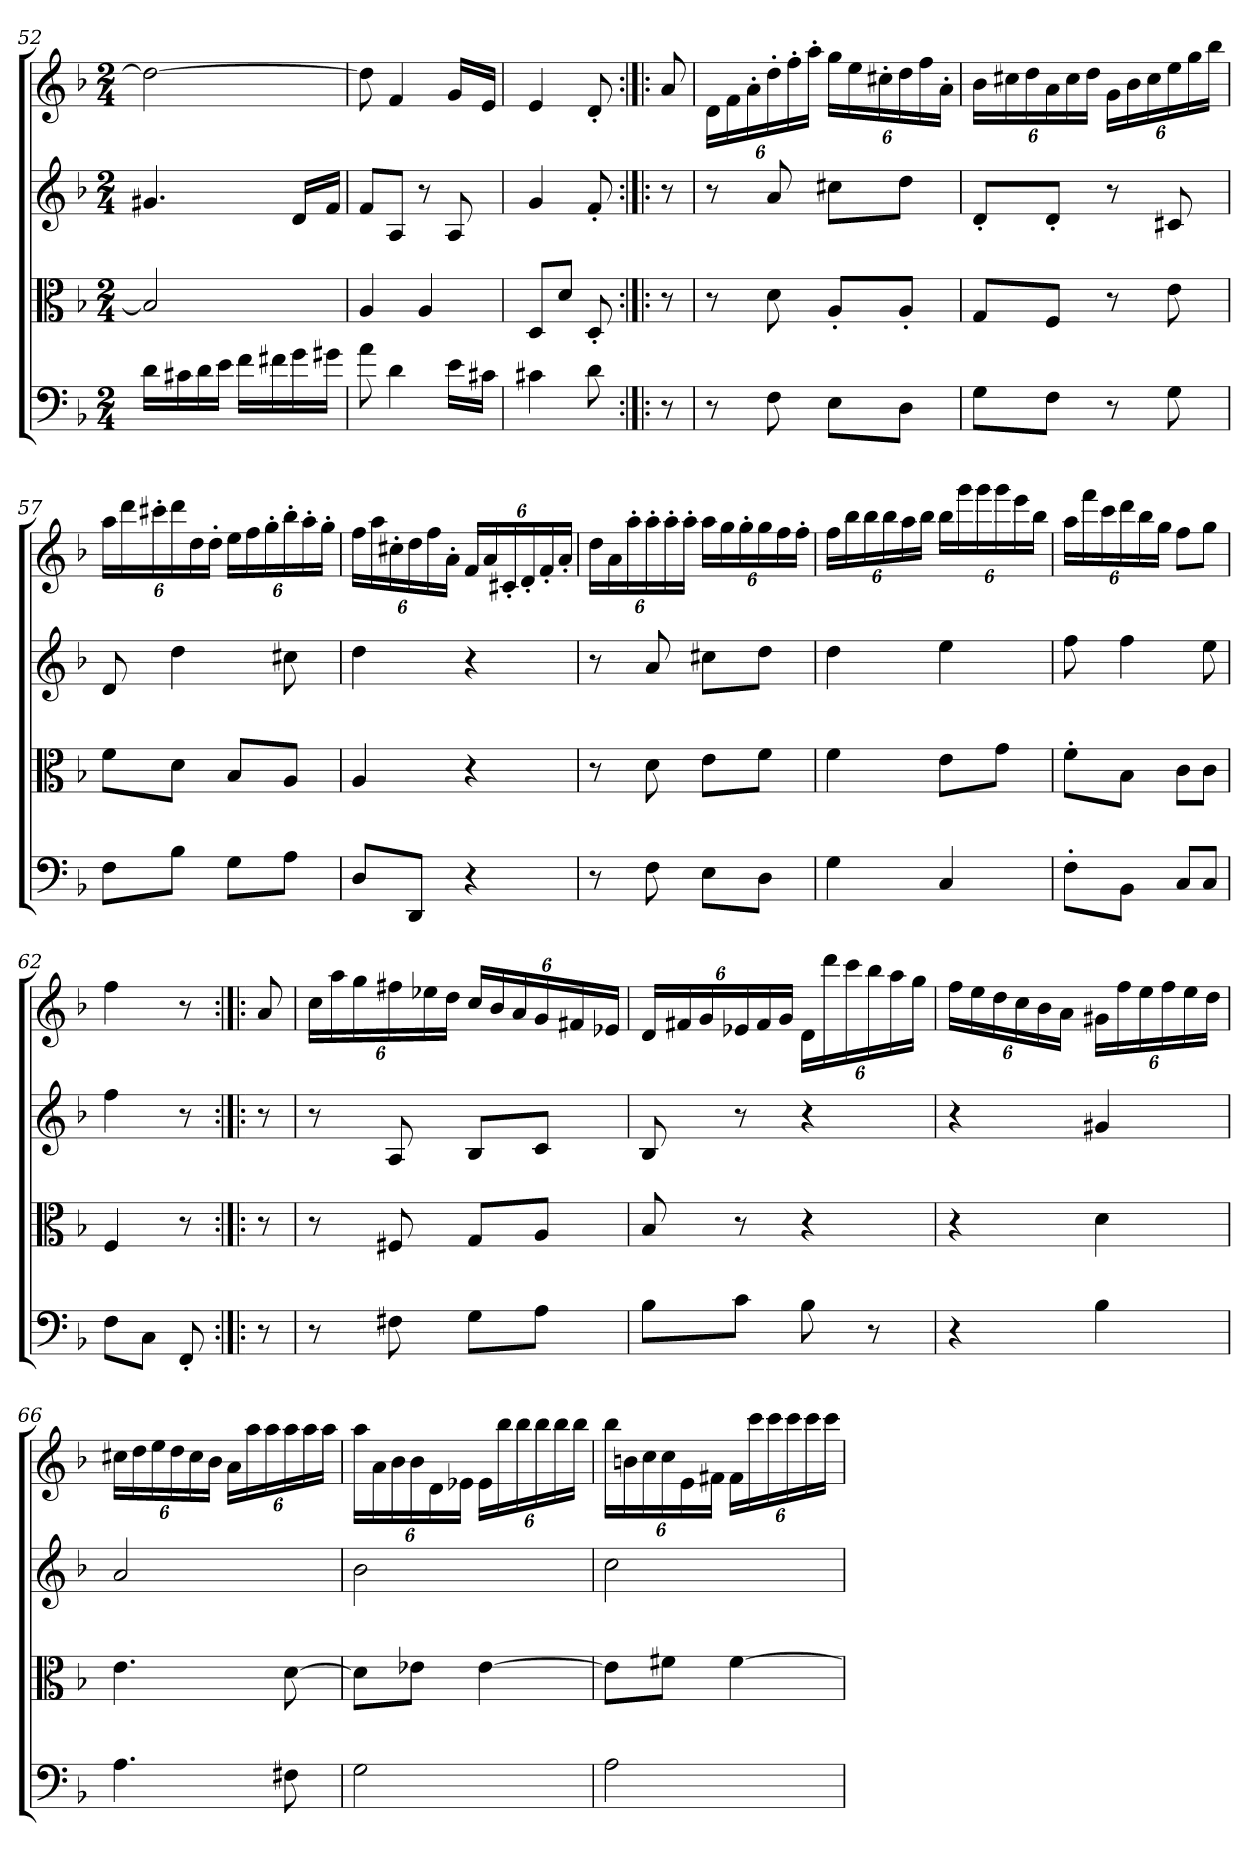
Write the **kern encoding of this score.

**kern	**kern	**kern	**kern
*part4	*part3	*part2	*part1
*staff4	*staff3	*staff2	*staff1
*clefF4	*clefC3	*clefG2	*clefG2
*k[b-]	*k[b-]	*k[b-]	*k[b-]
*d:	*d:	*d:	*d:
*M2/4	*M2/4	*M2/4	*M2/4
=52	=52	=52	=52
16d\LL	2B-/]	4.g#X/	2dd\_
16c#X\	.	.	.
16d\	.	.	.
16e\JJ	.	.	.
16f\LL	.	.	.
16f#X\	.	.	.
16g\	.	16d/LL	.
16g#X\JJ	.	16f/JJ	.
=53	=53	=53	=53
8a\	4A/	8f/L	8dd\]
4d\	.	8A/J	4f/
.	4A/	8r	.
16e\LL	.	8A/	16g/LL
16c#X\JJ	.	.	16e/JJ
=54	=54	=54	=54
4c#X\	8D/L	4g/	4e/
.	8d/J	.	.
8d\	8D'/	8f'/	8d'/
=:|!|:	=:|!|:	=:|!|:	=:|!|:
8r	8r	8r	8a/
=55	=55	=55	=55
8r	8r	8r	24d\LL
.	.	.	24f\
.	.	.	24a'\
8F\	8d\	8a/	24dd'\
.	.	.	24ff'\
.	.	.	24aa'\JJ
8E\L	8A'/L	8cc#X\L	24gg\LL
.	.	.	24ee\
.	.	.	24cc#X'\
8D\J	8A'/J	8dd\J	24dd\
.	.	.	24ff\
.	.	.	24a'\JJ
=56	=56	=56	=56
8G\L	8G/L	8d'/L	24b-\LL
.	.	.	24cc#X\
.	.	.	24dd\
8F\J	8F/J	8d'/J	24a\
.	.	.	24cc#\
.	.	.	24dd\JJ
8r	8r	8r	24g\LL
.	.	.	24b-\
.	.	.	24cc#\
8G\	8e\	8c#X/	24ee\
.	.	.	24gg\
.	.	.	24bb-\JJ
=57	=57	=57	=57
8F\L	8f\L	8d/	24aa\LL
.	.	.	24ddd\
.	.	.	24ccc#X'\
8B-\J	8d\J	4dd\	24ddd\
.	.	.	24dd\
.	.	.	24dd'\JJ
8G\L	8B-/L	.	24ee\LL
.	.	.	24ff\
.	.	.	24gg'\
8A\J	8A/J	8cc#X\	24bb-'\
.	.	.	24aa'\
.	.	.	24gg'\JJ
=58	=58	=58	=58
8D/L	4A/	4dd\	24ff\LL
.	.	.	24aa\
.	.	.	24cc#X'\
8DD/J	.	.	24dd\
.	.	.	24ff\
.	.	.	24a'\JJ
4r	4r	4r	24f/LL
.	.	.	24a/
.	.	.	24c#X'/
.	.	.	24d'/
.	.	.	24f'/
.	.	.	24a'/JJ
=59	=59	=59	=59
8r	8r	8r	24dd\LL
.	.	.	24a\
.	.	.	24aa'\
8F\	8d\	8a/	24aa'\
.	.	.	24aa'\
.	.	.	24aa'\JJ
8E\L	8e\L	8cc#X\L	24aa\LL
.	.	.	24gg\
.	.	.	24gg'\
8D\J	8f\J	8dd\J	24gg\
.	.	.	24ff\
.	.	.	24ff'\JJ
=60	=60	=60	=60
4G\	4f\	4dd\	24ff\LL
.	.	.	24bb-\
.	.	.	24bb-\
.	.	.	24bb-\
.	.	.	24aa\
.	.	.	24bb-\JJ
4C/	8e\L	4ee\	24bb-\LL
.	.	.	24ggg\
.	.	.	24ggg\
.	8g\J	.	24ggg\
.	.	.	24eee\
.	.	.	24bb-\JJ
=61	=61	=61	=61
8F'\L	8f'\L	8ff\	24aa\LL
.	.	.	24fff\
.	.	.	24ccc\
8BB-\J	8B-\J	4ff\	24ddd\
.	.	.	24bb-\
.	.	.	24gg\JJ
8C/L	8c\L	.	8ff\L
8C/J	8c\J	8ee\	8gg\J
=62	=62	=62	=62
8F\L	4F/	4ff\	4ff\
8C\J	.	.	.
8FF'/	8r	8r	8r
=:|!|:	=:|!|:	=:|!|:	=:|!|:
8r	8r	8r	8a/
=63	=63	=63	=63
8r	8r	8r	24cc\LL
.	.	.	24aa\
.	.	.	24gg\
8F#X\	8F#X/	8A/	24ff#X\
.	.	.	24ee-X\
.	.	.	24dd\JJ
8G\L	8G/L	8B-/L	24cc/LL
.	.	.	24b-/
.	.	.	24a/
8A\J	8A/J	8c/J	24g/
.	.	.	24f#X/
.	.	.	24e-X/JJ
=64	=64	=64	=64
8B-\L	8B-/	8B-/	24d/LL
.	.	.	24f#X/
.	.	.	24g/
8c\J	8r	8r	24e-X/
.	.	.	24f#/
.	.	.	24g/JJ
8B-\	4r	4r	24d\LL
.	.	.	24ddd\
.	.	.	24ccc\
8r	.	.	24bb-\
.	.	.	24aa\
.	.	.	24gg\JJ
=65	=65	=65	=65
4r	4r	4r	24ff\LL
.	.	.	24ee\
.	.	.	24dd\
.	.	.	24cc\
.	.	.	24b-\
.	.	.	24a\JJ
4B-\	4d\	4g#X/	24g#X\LL
.	.	.	24ff\
.	.	.	24ee\
.	.	.	24ff\
.	.	.	24ee\
.	.	.	24dd\JJ
=66	=66	=66	=66
4.A\	4.e\	2a/	24cc#X\LL
.	.	.	24dd\
.	.	.	24ee\
.	.	.	24dd\
.	.	.	24cc#\
.	.	.	24b-\JJ
.	.	.	24a\LL
.	.	.	24aa\
.	.	.	24aa\
8F#X\	[8d\	.	24aa\
.	.	.	24aa\
.	.	.	24aa\JJ
=67	=67	=67	=67
2G\	8d\L]	2b-\	24aa\LL
.	.	.	24a\
.	.	.	24b-\
.	8e-X\J	.	24b-\
.	.	.	24d\
.	.	.	24e-X\JJ
.	[4e-\	.	24e-\LL
.	.	.	24bb-\
.	.	.	24bb-\
.	.	.	24bb-\
.	.	.	24bb-\
.	.	.	24bb-\JJ
=68	=68	=68	=68
2A\	8e-\L]	2cc\	24bb-\LL
.	.	.	24bn\
.	.	.	24cc\
.	8f#X\J	.	24cc\
.	.	.	24e\
.	.	.	24f#X\JJ
.	[4f#\	.	24f#\LL
.	.	.	24ccc\
.	.	.	24ccc\
.	.	.	24ccc\
.	.	.	24ccc\
.	.	.	24ccc\JJ
=	=	=	=
*-	*-	*-	*-
